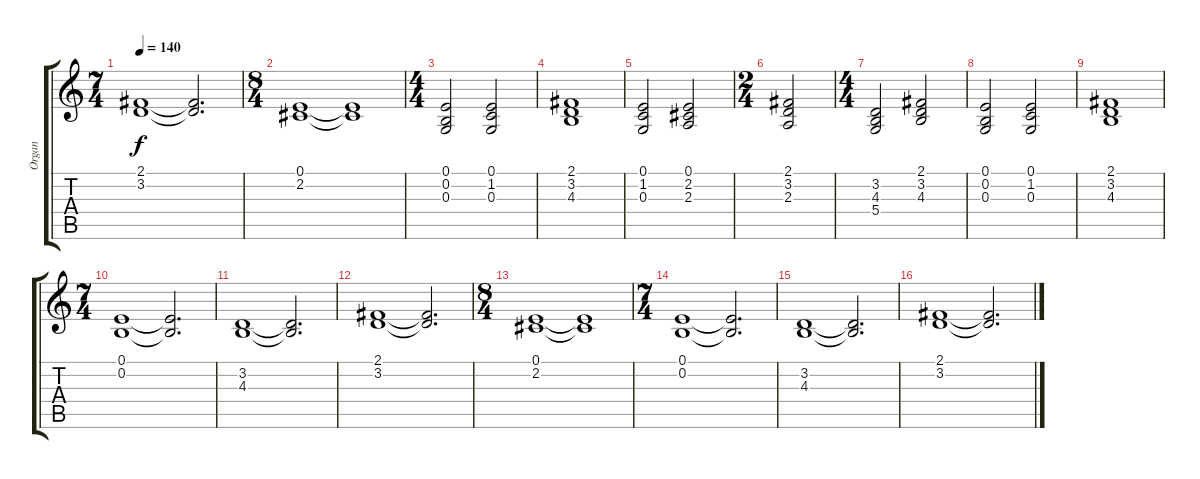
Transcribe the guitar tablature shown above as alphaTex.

\track ("Organ" "Organ") {solo instrument percussiveorgan}
\staff {score tabs}
\tuning (E4 B3 G3 D3 A2 E2) {hide}
\ts (7 4)
\tempo 140
\clef g2
\ks c
(2.1 3.2).1{dy f} (2.1{t} 3.2{t}).2{d} |
\ts (8 4)
(0.1 2.2).1 (0.1{t} 2.2{t}).1 |
\ts (4 4)
(0.1 0.2 0.3).2 (0.1 1.2 0.3).2 |
(2.1 3.2 4.3).1 |
(0.1 1.2 0.3).2 (0.1 2.2 2.3).2 |
\ts (2 4)
(2.1 3.2 2.3).2 |
\ts (4 4)
(3.2 4.3 5.4).2 (2.1 3.2 4.3).2 |
(0.1 0.2 0.3).2 (0.1 1.2 0.3).2 |
(2.1 3.2 4.3).1 |
\ts (7 4)
(0.1 0.2).1 (0.1{t} 0.2{t}).2{d} |
(3.2 4.3).1 (3.2{t} 4.3{t}).2{d} |
(2.1 3.2).1 (2.1{t} 3.2{t}).2{d} |
\ts (8 4)
(0.1 2.2).1 (0.1{t} 2.2{t}).1 |
\ts (7 4)
(0.1 0.2).1 (0.1{t} 0.2{t}).2{d} |
(3.2 4.3).1 (3.2{t} 4.3{t}).2{d} |
(2.1 3.2).1 (2.1{t} 3.2{t}).2{d}
